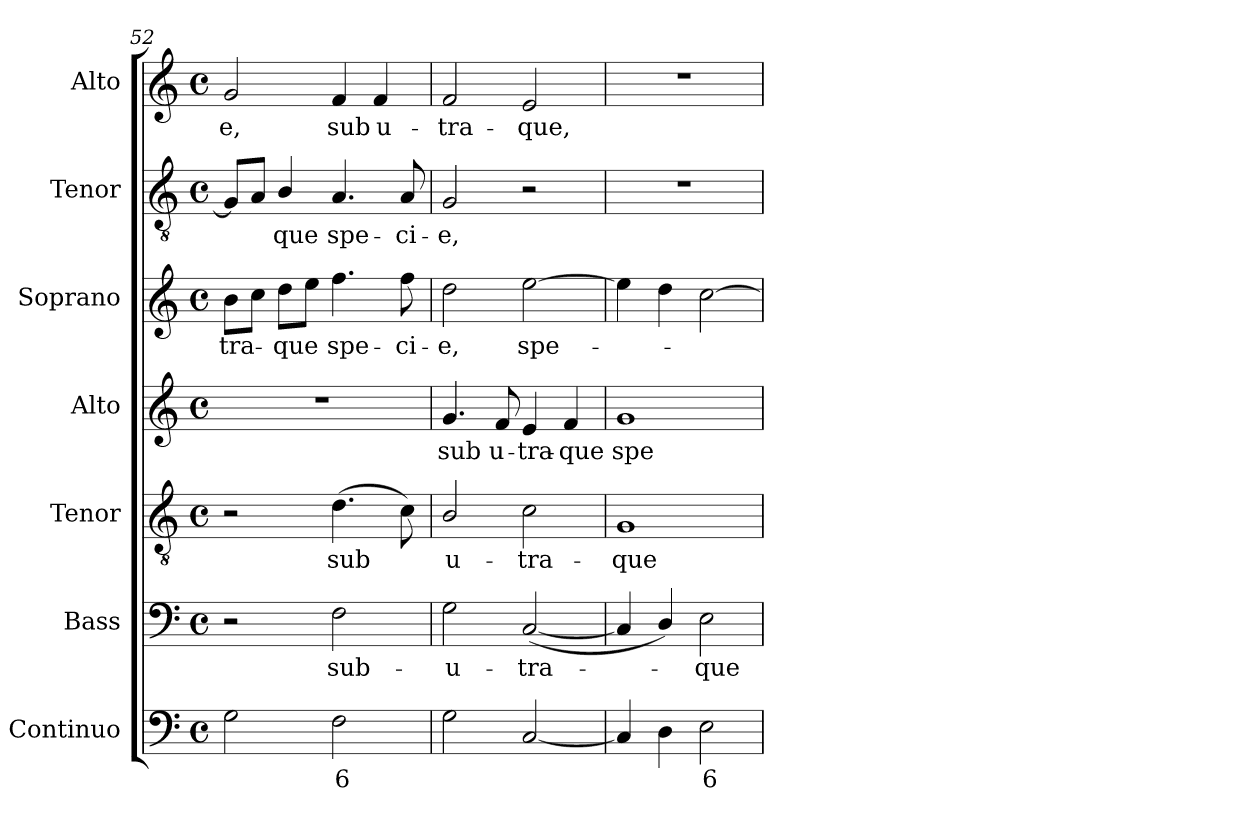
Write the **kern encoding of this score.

**kern	**text	**kern	**text	**kern	**text	**kern	**text	**kern	**text	**kern	**text	**kern	**text
*part7	*part7	*part6	*part6	*part5	*part5	*part4	*part4	*part3	*part3	*part2	*part2	*part1	*part1
*staff7	*staff7	*staff6	*staff6	*staff5	*staff5	*staff4	*staff4	*staff3	*staff3	*staff2	*staff2	*staff1	*staff1
*I"Continuo	*	*I"Bass	*	*I"Tenor	*	*I"Alto	*	*I"Soprano	*	*I"Tenor	*	*I"Alto	*
*I'Cont.	*	*I'B.	*	*I'T.	*	*I'A.	*	*I'S.	*	*I'T.	*	*I'A.	*
*clefF4	*	*clefF4	*	*clefGv2	*	*clefG2	*	*clefG2	*	*clefGv2	*	*clefG2	*
*	*	*	*	*ITrd7c12	*	*	*	*	*	*ITrd7c12	*	*	*
*k[]	*	*k[]	*	*k[]	*	*k[]	*	*k[]	*	*k[]	*	*k[]	*
*C:	*	*C:	*	*C:	*	*C:	*	*C:	*	*C:	*	*C:	*
*M4/4	*	*M4/4	*	*M4/4	*	*M4/4	*	*M4/4	*	*M4/4	*	*M4/4	*
*met(c)	*	*met(c)	*	*met(c)	*	*met(c)	*	*met(c)	*	*met(c)	*	*met(c)	*
=52	=52	=52	=52	=52	=52	=52	=52	=52	=52	=52	=52	=52	=52
!	!	!	!	!	!	!	!	!	!LO:LY:b:color=#000000	!	!	!	!
!	!	!	!	!	!	!	!	!	!	!	!	!	!LO:LY:b:color=#000000
2Gi\	.	2r	.	2r	.	1r	.	8bi\L	-tra-	8GGi/L]	.	2gi/	-e,
.	.	.	.	.	.	.	.	8cci\J	.	8AAi/J	.	.	.
!	!	!	!	!	!	!	!	!	!LO:LY:b:color=#000000	!	!	!	!
!	!	!	!	!	!	!	!	!	!	!	!LO:LY:b:color=#000000	!	!
.	.	.	.	.	.	.	.	8ddi\L	-que	4BBi/	-que	.	.
.	.	.	.	.	.	.	.	8eei\J	.	.	.	.	.
!	!LO:LY:b:color=#000000	!	!	!	!	!	!	!	!	!	!	!	!
!	!	!	!LO:LY:b:color=#000000	!	!	!	!	!	!	!	!	!	!
!	!	!	!	!	!LO:LY:b:color=#000000	!	!	!	!	!	!	!	!
!	!	!	!	!	!	!	!	!	!LO:LY:b:color=#000000	!	!	!	!
!	!	!	!	!	!	!	!	!	!	!	!LO:LY:b:color=#000000	!	!
!	!	!	!	!	!	!	!	!	!	!	!	!	!LO:LY:b:color=#000000
2Fi\	6	2Fi\	sub-	(4.Di\	sub	.	.	4.ffi\	spe-	4.AAi/	spe-	4fi/	sub
!	!	!	!	!	!	!	!	!	!	!	!	!	!LO:LY:b:color=#000000
.	.	.	.	.	.	.	.	.	.	.	.	4fi/	u-
!	!	!	!	!	!	!	!	!	!LO:LY:b:color=#000000	!	!	!	!
!	!	!	!	!	!	!	!	!	!	!	!LO:LY:b:color=#000000	!	!
.	.	.	.	8Ci\)	.	.	.	8ffi\	-ci-	8AAi/	-ci-	.	.
=53	=53	=53	=53	=53	=53	=53	=53	=53	=53	=53	=53	=53	=53
!	!	!	!LO:LY:b:color=#000000	!	!	!	!	!	!	!	!	!	!
!	!	!	!	!	!LO:LY:b:color=#000000	!	!	!	!	!	!	!	!
!	!	!	!	!	!	!	!LO:LY:b:color=#000000	!	!	!	!	!	!
!	!	!	!	!	!	!	!	!	!LO:LY:b:color=#000000	!	!	!	!
!	!	!	!	!	!	!	!	!	!	!	!LO:LY:b:color=#000000	!	!
!	!	!	!	!	!	!	!	!	!	!	!	!	!LO:LY:b:color=#000000
2Gi\	.	2Gi\	-u-	2BBi/	u-	4.gi/	sub	2ddi\	-e,	2GGi/	-e,	2fi/	-tra-
!	!	!	!	!	!	!	!LO:LY:b:color=#000000	!	!	!	!	!	!
.	.	.	.	.	.	8fi/	u-	.	.	.	.	.	.
!	!	!	!LO:LY:b:color=#000000	!	!	!	!	!	!	!	!	!	!
!	!	!	!	!	!LO:LY:b:color=#000000	!	!	!	!	!	!	!	!
!	!	!	!	!	!	!	!LO:LY:b:color=#000000	!	!	!	!	!	!
!	!	!	!	!	!	!	!	!	!LO:LY:b:color=#000000	!	!	!	!
!	!	!	!	!	!	!	!	!	!	!	!	!	!LO:LY:b:color=#000000
[<2Ci/	.	([<2Ci/	-tra-	2Ci\	-tra-	4ei/	-tra-	[>2eei\	spe-	2r	.	2ei/	-que,
!	!	!	!	!	!	!	!LO:LY:b:color=#000000	!	!	!	!	!	!
.	.	.	.	.	.	4fi/	-que	.	.	.	.	.	.
!!LO:LB:g=z
=54	=54	=54	=54	=54	=54	=54	=54	=54	=54	=54	=54	=54	=54
!	!	!	!	!	!LO:LY:b:color=#000000	!	!	!	!	!	!	!	!
!	!	!	!	!	!	!	!LO:LY:b:color=#000000	!	!	!	!	!	!
4Ci/]	.	4Ci/]	.	1GGi	-que	1gi	spe-	4eei\]	.	1r	.	1r	.
4Di\	.	4Di/)	.	.	.	.	.	4ddi\	.	.	.	.	.
!	!LO:LY:b:color=#000000	!	!	!	!	!	!	!	!	!	!	!	!
!	!	!	!LO:LY:b:color=#000000	!	!	!	!	!	!	!	!	!	!
2Ei\	6	2Ei\	-que	.	.	.	.	[>2cci\	.	.	.	.	.
=	=	=	=	=	=	=	=	=	=	=	=	=	=
*-	*-	*-	*-	*-	*-	*-	*-	*-	*-	*-	*-	*-	*-
